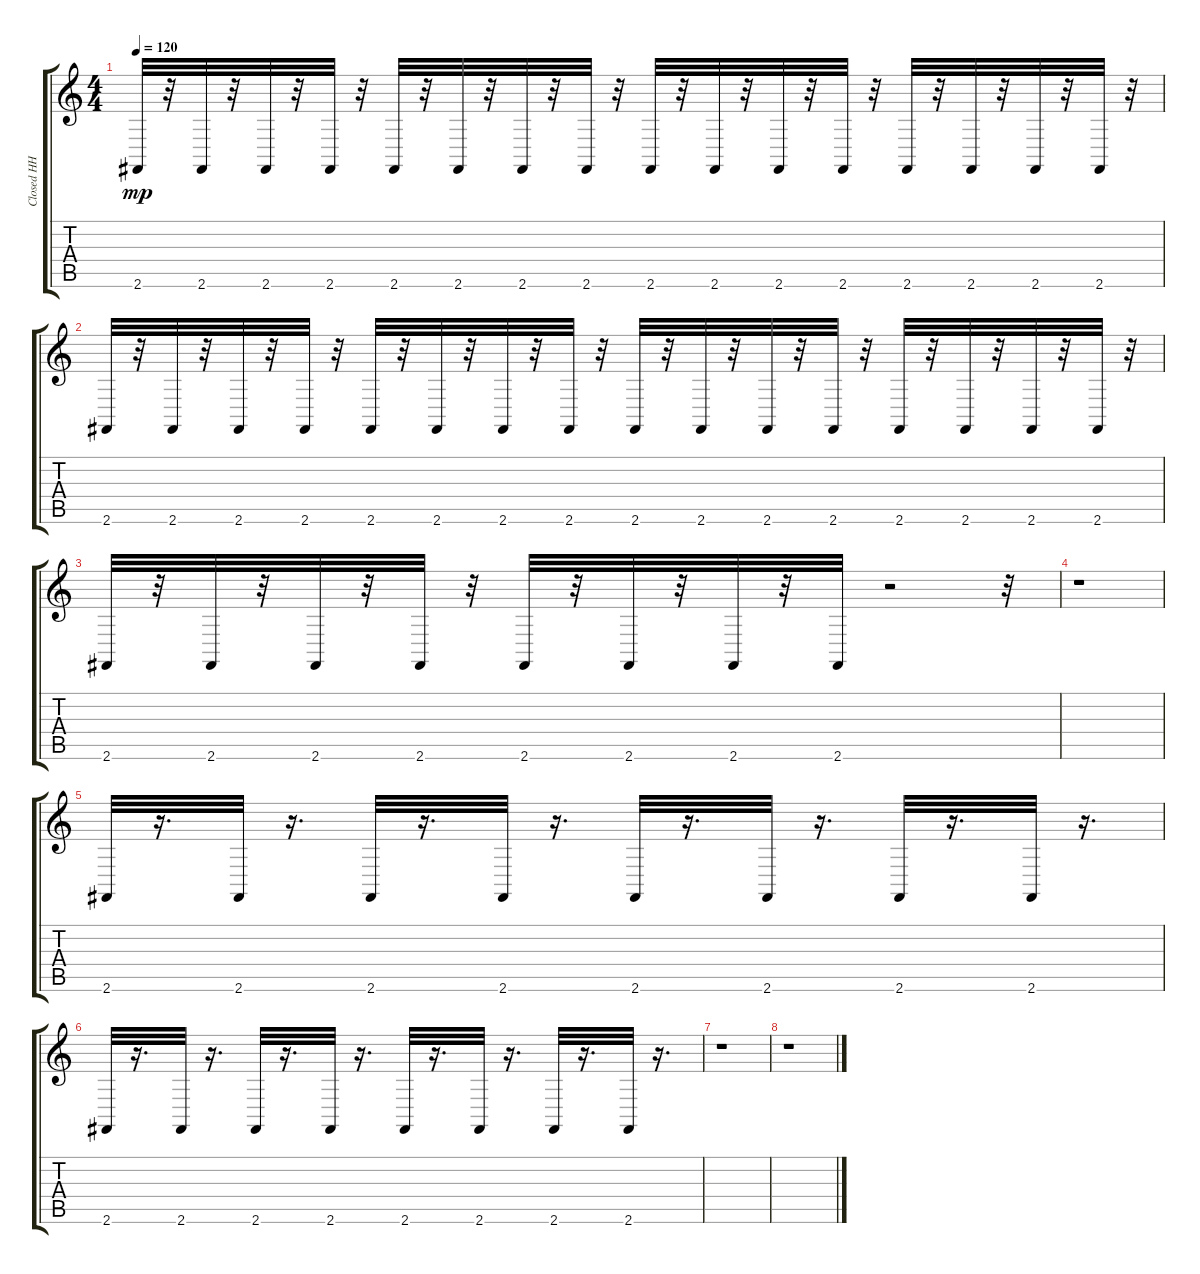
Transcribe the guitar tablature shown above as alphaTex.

\track ("Closed HH           " "Closed HH ") {instrument acousticgrandpiano}
\staff {score tabs}
\tuning (E4 B3 G3 D3 A2 E2) {hide}
\ts (4 4)
\tempo 120
\clef g2
\ks c
2.6.32{dy mp} r.32 2.6.32 r.32 2.6.32 r.32 2.6.32 r.32 2.6.32 r.32 2.6.32 r.32 2.6.32 r.32 2.6.32 r.32 2.6.32 r.32 2.6.32 r.32 2.6.32 r.32 2.6.32 r.32 2.6.32 r.32 2.6.32 r.32 2.6.32 r.32 2.6.32 r.32 |
2.6.32 r.32 2.6.32 r.32 2.6.32 r.32 2.6.32 r.32 2.6.32 r.32 2.6.32 r.32 2.6.32 r.32 2.6.32 r.32 2.6.32 r.32 2.6.32 r.32 2.6.32 r.32 2.6.32 r.32 2.6.32 r.32 2.6.32 r.32 2.6.32 r.32 2.6.32 r.32 |
2.6.32 r.32 2.6.32 r.32 2.6.32 r.32 2.6.32 r.32 2.6.32 r.32 2.6.32 r.32 2.6.32 r.32 2.6.32 r.2 r.32 |
r.1 |
2.6.32 r.16{d} 2.6.32 r.16{d} 2.6.32 r.16{d} 2.6.32 r.16{d} 2.6.32 r.16{d} 2.6.32 r.16{d} 2.6.32 r.16{d} 2.6.32 r.16{d} |
2.6.32 r.16{d} 2.6.32 r.16{d} 2.6.32 r.16{d} 2.6.32 r.16{d} 2.6.32 r.16{d} 2.6.32 r.16{d} 2.6.32 r.16{d} 2.6.32 r.16{d} |
r.1 |
r.1
